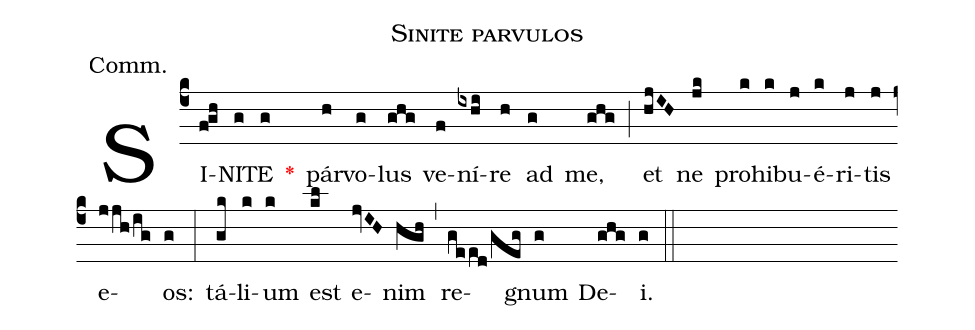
name:Sinite parvulos;
annotation:Comm.;
mode:VIII.;
office-part:Communion;
%%
(c4) SI(f!gh)NI(g)TE(g) <v>\red{*}</v>() pár(h)vo(g)lus(ghg) ve(f)ní(ixhi)re(h) ad(g) me,(ghg) (;) et(hjIH) ne(jk) pro(k)hi(k)bu(j)é(k)ri(j)tis(j) e(jjh/ig)os:(g) (:) tá(gk)li(k)um(k) est(kl) e(jvIH)nim(hgh) (,) re(geed/geg)gnum(g) De(ghg)i.(g) (::)
